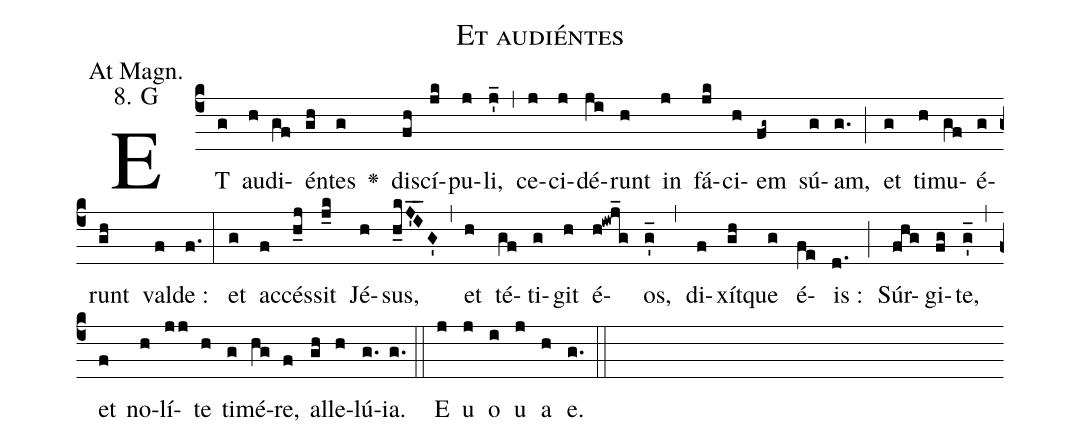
name: Et audiéntes;
office-part: Magnificat Antiphon;
mode: 8G;
annotation: At Magn.;
annotation: 8. G;
%%
% The syntax in this part is called gabc. Please refer to http://home.gna.org/gregorio/gabc/#basis

(c4)ET(g) au(h)di(gf)én(gh)tes(g) <v>\greheightstar</v>() di(fh)scí(jk)pu(j)li,(j'_) (,) ce(j)ci(j)dé(ji)runt(h) in(j) fá(jk)ci(h)em(fg~) sú(g)am,(g.) (;) et(g) ti(h)mu(gf)é(g)runt(gh) val(f)de :(f.) (:) et(g) ac(f)cés(h_j)sit(j_k) Jé(h)sus,(h_kJ'_I_G') (,) et(h) té(gf)ti(g)git(h) é(h!iwj_g)os,(g'_) (,) di(f)xít(gh)que(g) é(fe)is :(d.) (;) Súr(fhg)gi(fg)te,(g'_) (,) et(f) no(h)lí(jj)te(h) ti(g)mé(hg)re,(f) al(gh)le(h)lú(g.)ia.(g.) (::)

E(j) u(j) o(i) u(j) a(h) e.(g.) (::)
